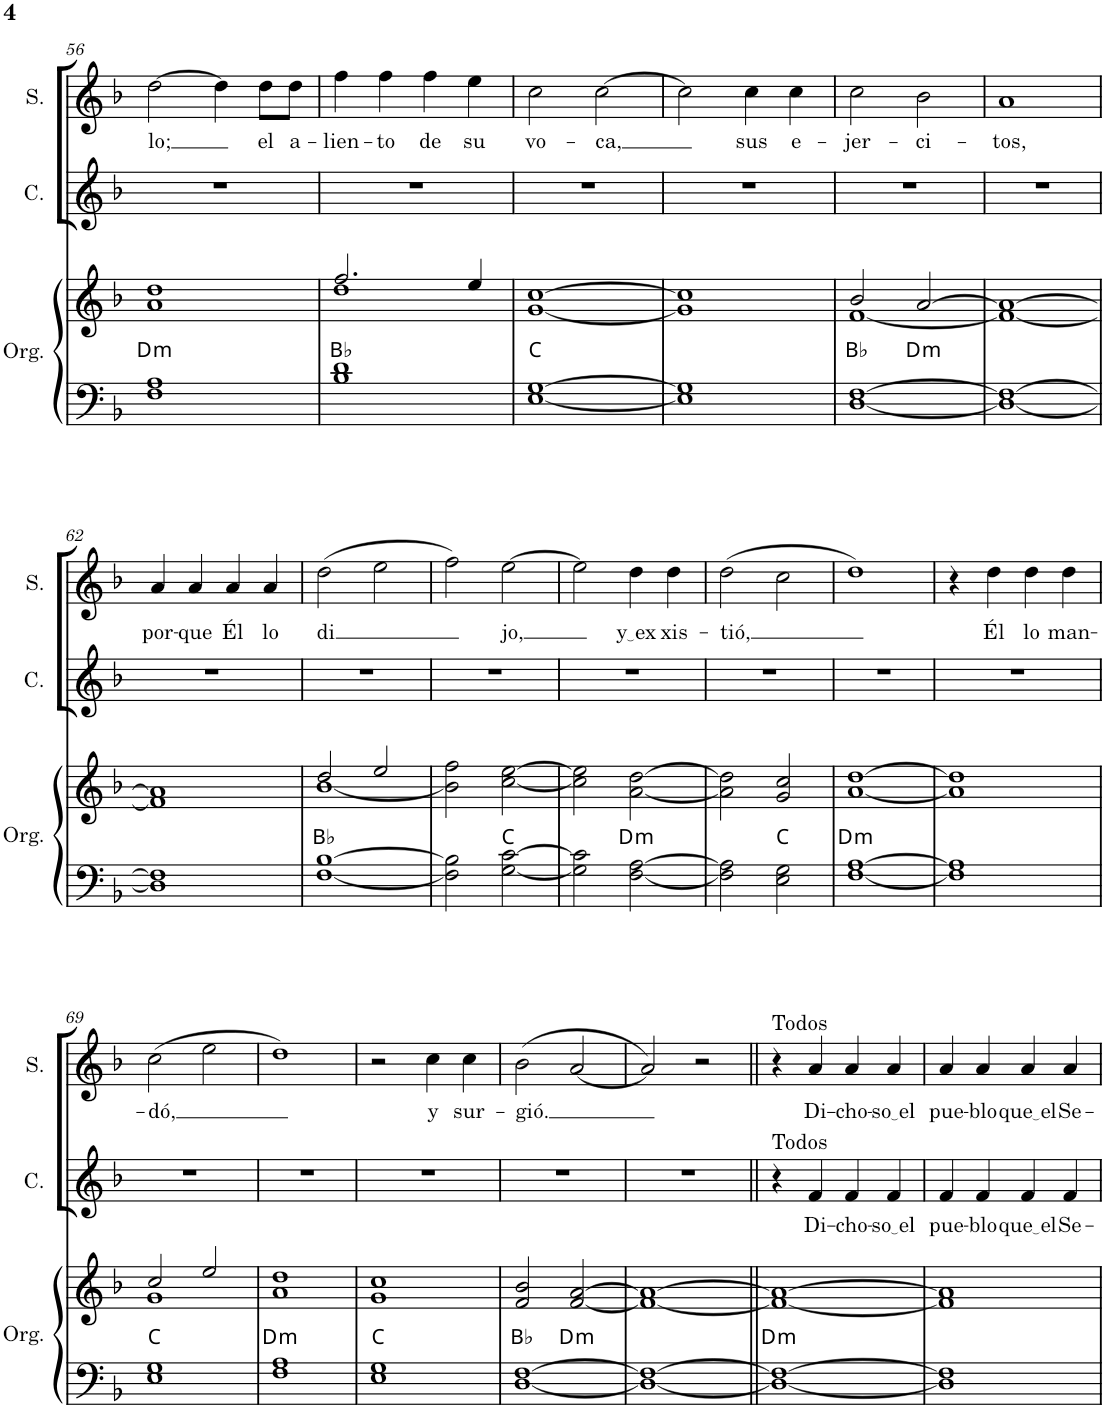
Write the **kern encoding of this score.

**kern	**kern	**harte	**kern	**text	**kern	**text
*part3	*part3	*part3	*part2	*part2	*part1	*part1
*staff4	*staff3	*	*staff2	*staff2	*staff1	*staff1
*I"Órgano	*	*	*I"Contralto	*	*I"Soprano	*
*	*	*	*I'C.	*	*I'S.	*
!!LO:PB:g=z
*clefF4	*clefG2	*	*clefG2	*	*clefG2	*
*k[b-]	*k[b-]	*	*k[b-]	*	*k[b-]	*
*M4/4	*M4/4	*	*M4/4	*	*M4/4	*
=56	=56	=56	=56	=56	=56	=56
!	!	!LO:H:kt=m	!	!	!	!LO:LY:b
1F 1A	1a 1dd	D:min	1r	.	[2dd\	lo;
.	.	.	.	.	4dd\]	.
!	!	!	!	!	!	!LO:LY:b
.	.	.	.	.	8dd\L	el
!	!	!	!	!	!	!LO:LY:b
.	.	.	.	.	8dd\J	a-
=57	=57	=57	=57	=57	=57	=57
*	*^	*	*	*	*	*
!	!	!	!	!	!	!	!LO:LY:b
1B- 1d	2.ff/	1dd	Bb:maj	1r	.	4ff\	-lien-
!	!	!	!	!	!	!	!LO:LY:b
.	.	.	.	.	.	4ff\	-to
!	!	!	!	!	!	!	!LO:LY:b
.	.	.	.	.	.	4ff\	de
!	!	!	!	!	!	!	!LO:LY:b
.	4ee/	.	.	.	.	4ee\	su
*	*v	*v	*	*	*	*	*
=58	=58	=58	=58	=58	=58	=58
!	!	!	!	!	!	!LO:LY:b
[1E [1G	[1g [1cc	C:maj	1r	.	2cc\	vo-
!	!	!	!	!	!	!LO:LY:b
.	.	.	.	.	[2cc\	-ca,
=59	=59	=59	=59	=59	=59	=59
1E] 1G]	1g] 1cc]	.	1r	.	2cc\]	.
!	!	!	!	!	!	!LO:LY:b
.	.	.	.	.	4cc\	sus
!	!	!	!	!	!	!LO:LY:b
.	.	.	.	.	4cc\	e-
=60	=60	=60	=60	=60	=60	=60
*	*^	*	*	*	*	*
!	!	!	!	!	!	!	!LO:LY:b
[1D [1F	2b-/	[1f	Bb:maj	1r	.	2cc\	-jer-
!	!	!	!LO:H:kt=m	!	!	!	!LO:LY:b
.	[2a/	.	D:min	.	.	2b-\	-ci-
*	*v	*v	*	*	*	*	*
=61	=61	=61	=61	=61	=61	=61
!	!	!	!	!	!	!LO:LY:b
1D_ 1F_	1f_ 1a_	.	1r	.	1a	-tos,
!!LO:LB:g=z
=62	=62	=62	=62	=62	=62	=62
!	!	!	!	!	!	!LO:LY:b
1D] 1F]	1f] 1a]	.	1r	.	4a/	por-
!	!	!	!	!	!	!LO:LY:b
.	.	.	.	.	4a/	-que
!	!	!	!	!	!	!LO:LY:b
.	.	.	.	.	4a/	Él
!	!	!	!	!	!	!LO:LY:b
.	.	.	.	.	4a/	lo
=63	=63	=63	=63	=63	=63	=63
*	*^	*	*	*	*	*
!	!	!	!	!	!	!	!LO:LY:b
[1F [1B-	2dd/	[1b-	Bb:maj	1r	.	(2dd\	di
.	2ee/	.	.	.	.	2ee\	.
*	*v	*v	*	*	*	*	*
=64	=64	=64	=64	=64	=64	=64
2F\] 2B-\]	2b-\] 2ff\	.	1r	.	2ff\)	.
!	!	!	!	!	!	!LO:LY:b
[2G\ [2c\	[2cc\ [2ee\	C:maj	.	.	[2ee\	jo,
=65	=65	=65	=65	=65	=65	=65
2G\] 2c\]	2cc\] 2ee\]	.	1r	.	2ee\]	.
!	!	!LO:H:kt=m	!	!	!	!LO:LY:b
[2F\ [2A\	[2a\ [2dd\	D:min	.	.	4dd\	y ex
!	!	!	!	!	!	!LO:LY:b
.	.	.	.	.	4dd\	xis-
=66	=66	=66	=66	=66	=66	=66
!	!	!	!	!	!	!LO:LY:b
2F\] 2A\]	2a\] 2dd\]	.	1r	.	(2dd\	-tió,
2E\ 2G\	2g/ 2cc/	C:maj	.	.	2cc\	.
=67	=67	=67	=67	=67	=67	=67
!	!	!LO:H:kt=m	!	!	!	!
[1F [1A	[1a [1dd	D:min	1r	.	1dd)	.
=68	=68	=68	=68	=68	=68	=68
1F] 1A]	1a] 1dd]	.	1r	.	4r	.
!	!	!	!	!	!	!LO:LY:b
.	.	.	.	.	4dd\	Él
!	!	!	!	!	!	!LO:LY:b
.	.	.	.	.	4dd\	lo
!	!	!	!	!	!	!LO:LY:b
.	.	.	.	.	4dd\	man-
!!LO:LB:g=z
=69	=69	=69	=69	=69	=69	=69
*	*^	*	*	*	*	*
!	!	!	!	!	!	!	!LO:LY:b
1E 1G	2cc/	1g	C:maj	1r	.	(2cc\	-dó,
.	2ee/	.	.	.	.	2ee\	.
*	*v	*v	*	*	*	*	*
=70	=70	=70	=70	=70	=70	=70
!	!	!LO:H:kt=m	!	!	!	!
1F 1A	1a 1dd	D:min	1r	.	1dd)	.
=71	=71	=71	=71	=71	=71	=71
1E 1G	1g 1cc	C:maj	1r	.	2r	.
!	!	!	!	!	!	!LO:LY:b
.	.	.	.	.	4cc\	y
!	!	!	!	!	!	!LO:LY:b
.	.	.	.	.	4cc\	sur-
=72	=72	=72	=72	=72	=72	=72
!	!	!	!	!	!	!LO:LY:b
[1D [1F	2f/ 2b-/	Bb:maj	1r	.	(2b-\	-gió.
!	!	!LO:H:kt=m	!	!	!	!
.	[2f/ [2a/	D:min	.	.	[2a/	.
=73	=73	=73	=73	=73	=73	=73
1D_ 1F_	1f_ 1a_	.	1r	.	2a/])	.
.	.	.	.	.	2r	.
=74||	=74||	=74||	=74||	=74||	=74||	=74||
!	!	!	!	!	!LO:TX:a:t=Todos	!
!	!	!LO:H:kt=m	!LO:TX:a:t=Todos	!	!	!
1D_ 1F_	1f_ 1a_	D:min	4r	.	4r	.
!	!	!	!	!LO:LY:b	!	!LO:LY:b
.	.	.	4f/	Di-	4a/	Di-
!	!	!	!	!LO:LY:b	!	!LO:LY:b
.	.	.	4f/	-cho-	4a/	-cho-
!	!	!	!	!LO:LY:b	!	!LO:LY:b
.	.	.	4f/	so el	4a/	so el
=75	=75	=75	=75	=75	=75	=75
!	!	!	!	!LO:LY:b	!	!LO:LY:b
1D] 1F]	1f] 1a]	.	4f/	pue-	4a/	pue-
!	!	!	!	!LO:LY:b	!	!LO:LY:b
.	.	.	4f/	-blo	4a/	-blo
!	!	!	!	!LO:LY:b	!	!LO:LY:b
.	.	.	4f/	que el	4a/	que el
!	!	!	!	!LO:LY:b	!	!LO:LY:b
.	.	.	4f/	Se-	4a/	Se-
=	=	=	=	=	=	=
*-	*-	*-	*-	*-	*-	*-
